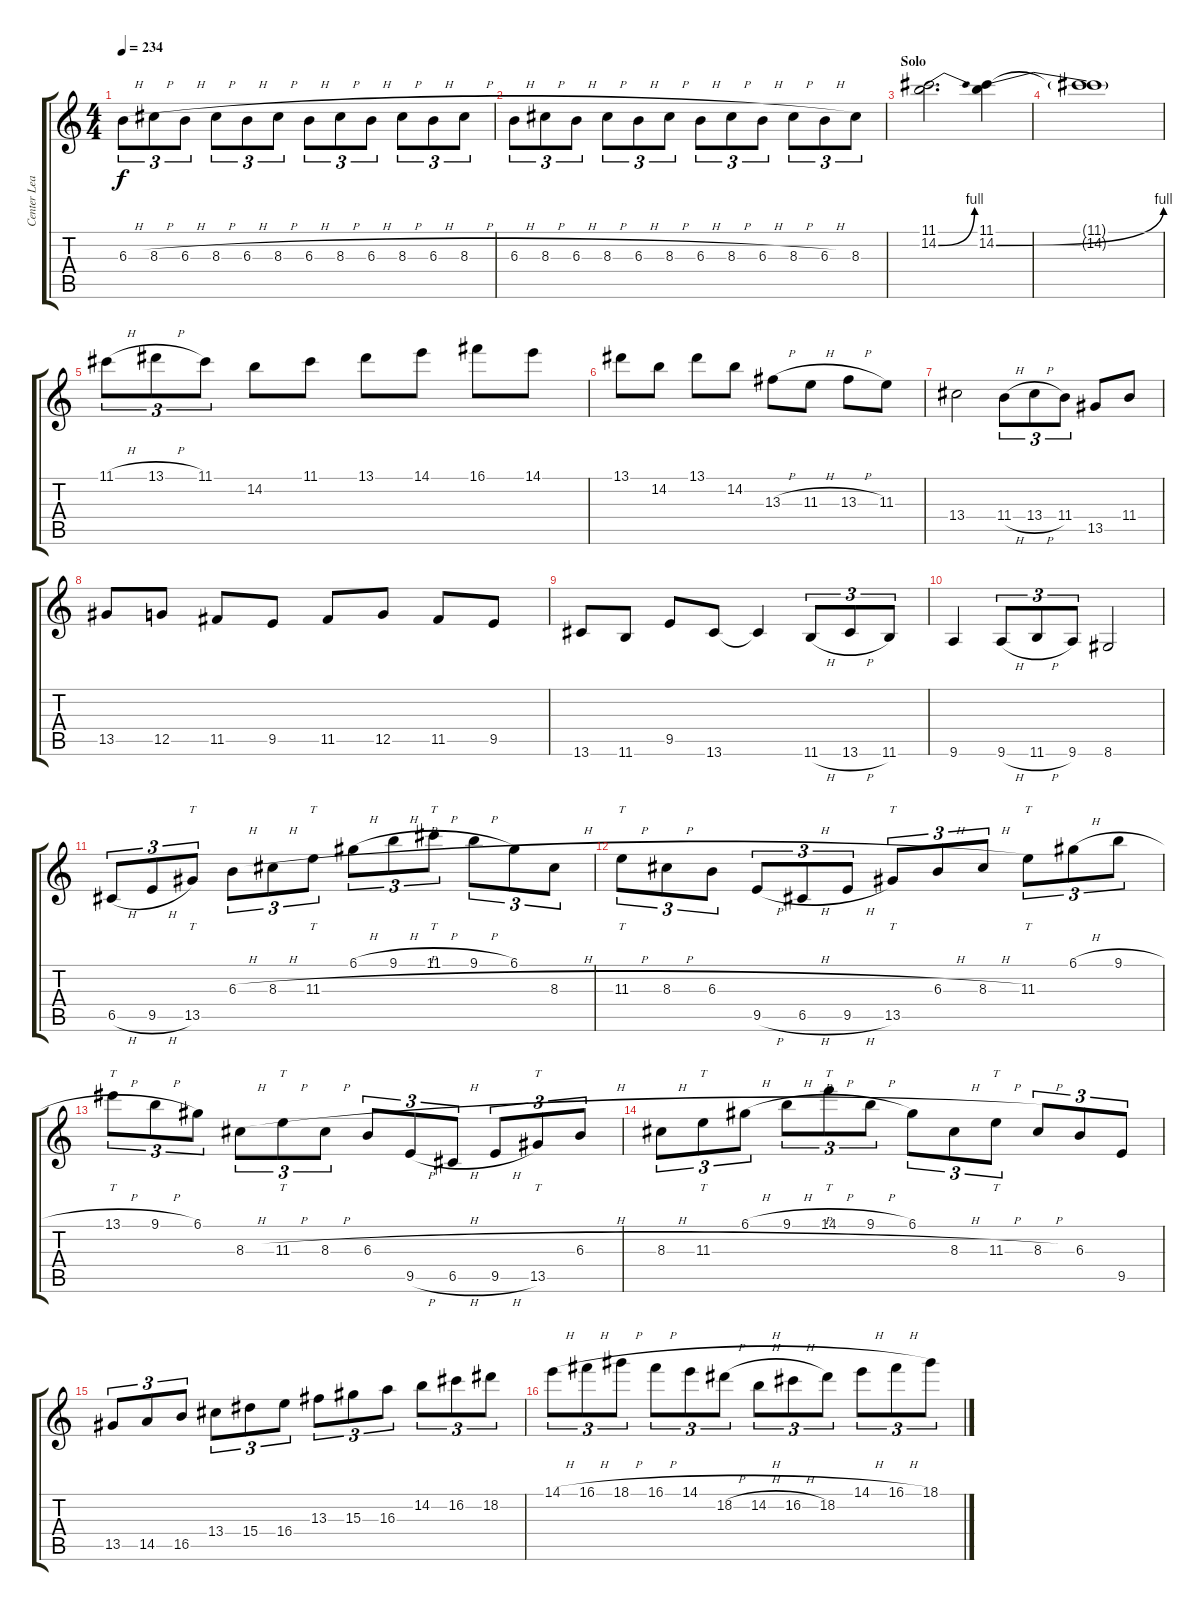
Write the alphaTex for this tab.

\track ("Center Lead 1" "Center Lea") {instrument overdrivenguitar}
\staff {score tabs}
\tuning (D4 A3 F3 C3 G2 C2) {hide}
\ts (4 4)
\tempo 234
\clef g2
\ks aminor
6.3{h}.8{tu (3 2) dy f} 8.3{h}.8{tu (3 2)} 6.3{h}.8{tu (3 2)} 8.3{h}.8{tu (3 2)} 6.3{h}.8{tu (3 2)} 8.3{h}.8{tu (3 2)} 6.3{h}.8{tu (3 2)} 8.3{h}.8{tu (3 2)} 6.3{h}.8{tu (3 2)} 8.3{h}.8{tu (3 2)} 6.3{h}.8{tu (3 2)} 8.3{h}.8{tu (3 2)} |
6.3{h}.8{tu (3 2)} 8.3{h}.8{tu (3 2)} 6.3{h}.8{tu (3 2)} 8.3{h}.8{tu (3 2)} 6.3{h}.8{tu (3 2)} 8.3{h}.8{tu (3 2)} 6.3{h}.8{tu (3 2)} 8.3{h}.8{tu (3 2)} 6.3{h}.8{tu (3 2)} 8.3{h}.8{tu (3 2)} 6.3{h}.8{tu (3 2)} 8.3.8{tu (3 2)} |
\section ("" "Solo")
(11.1 14.2{be (bend 0 0 60 4)}).2{d} (11.1 14.2{be (bend 0 0 60 4)}).4 |
(11.1{t} 14.2{t}).1 |
11.1{h}.8{tu (3 2)} 13.1{h}.8{tu (3 2)} 11.1.8{tu (3 2)} 14.2.8 11.1.8 13.1.8 14.1.8 16.1.8 14.1.8 |
13.1.8 14.2.8 13.1.8 14.2.8 13.3{h}.8 11.3{h}.8 13.3{h}.8 11.3.8 |
13.4.2 11.4{h}.8{tu (3 2)} 13.4{h}.8{tu (3 2)} 11.4.8{tu (3 2)} 13.5.8 11.4.8 |
13.5.8 12.5.8 11.5.8 9.5.8 11.5.8 12.5.8 11.5.8 9.5.8 |
13.6.8 11.6.8 9.5.8 13.6.8 13.6{t}.4 11.6{h}.8{tu (3 2)} 13.6{h}.8{tu (3 2)} 11.6.8{tu (3 2)} |
9.6.4 9.6{h}.8{tu (3 2)} 11.6{h}.8{tu (3 2)} 9.6.8{tu (3 2)} 8.6.2 |
6.5{h}.8{tu (3 2)} 9.5{h}.8{tu (3 2)} 13.5.8{tt tu (3 2)} 6.3{h}.8{tu (3 2)} 8.3{h}.8{tu (3 2)} 11.3{h}.8{tt tu (3 2)} 6.1{h}.8{tu (3 2)} 9.1{h}.8{tu (3 2)} 11.1{h}.8{tt tu (3 2)} 9.1{h}.8{tu (3 2)} 6.1.8{tu (3 2)} 8.3{h}.8{tu (3 2)} |
11.3{h}.8{tt tu (3 2)} 8.3{h}.8{tu (3 2)} 6.3{h}.8{tu (3 2)} 9.5{h}.8{tu (3 2)} 6.5{h}.8{tu (3 2)} 9.5{h}.8{tu (3 2)} 13.5.8{tt tu (3 2)} 6.3{h}.8{tu (3 2)} 8.3{h}.8{tu (3 2)} 11.3.8{tt tu (3 2)} 6.1{h}.8{tu (3 2)} 9.1{h}.8{tu (3 2)} |
13.1{h}.8{tt tu (3 2)} 9.1{h}.8{tu (3 2)} 6.1.8{tu (3 2)} 8.3{h}.8{tu (3 2)} 11.3{h}.8{tt tu (3 2)} 8.3{h}.8{tu (3 2)} 6.3{h}.8{tu (3 2)} 9.5{h}.8{tu (3 2)} 6.5{h}.8{tu (3 2)} 9.5{h}.8{tu (3 2)} 13.5.8{tt tu (3 2)} 6.3{h}.8{tu (3 2)} |
8.3{h}.8{tu (3 2)} 11.3{h}.8{tt tu (3 2)} 6.1{h}.8{tu (3 2)} 9.1{h}.8{tu (3 2)} 14.1{h}.8{tt tu (3 2)} 9.1{h}.8{tu (3 2)} 6.1.8{tu (3 2)} 8.3{h}.8{tu (3 2)} 11.3{h}.8{tt tu (3 2)} 8.3{h}.8{tu (3 2)} 6.3.8{tu (3 2)} 9.5.8{tu (3 2)} |
13.5.8{tu (3 2)} 14.5.8{tu (3 2)} 16.5.8{tu (3 2)} 13.4.8{tu (3 2)} 15.4.8{tu (3 2)} 16.4.8{tu (3 2)} 13.3.8{tu (3 2)} 15.3.8{tu (3 2)} 16.3.8{tu (3 2)} 14.2.8{tu (3 2)} 16.2.8{tu (3 2)} 18.2.8{tu (3 2)} |
14.1{h}.8{tu (3 2)} 16.1{h}.8{tu (3 2)} 18.1{h}.8{tu (3 2)} 16.1{h}.8{tu (3 2)} 14.1{h}.8{tu (3 2)} 18.2{h}.8{tu (3 2)} 14.2{h}.8{tu (3 2)} 16.2{h}.8{tu (3 2)} 18.2.8{tu (3 2)} 14.1{h}.8{tu (3 2)} 16.1{h}.8{tu (3 2)} 18.1{h}.8{tu (3 2)}
